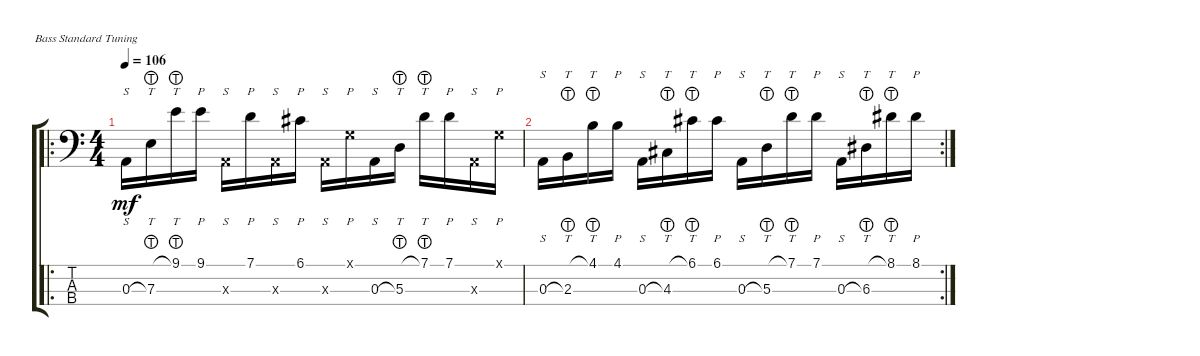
\defaultSystemsLayout 4
\bracketExtendMode groupsimilarinstruments
\firstSystemTrackNameOrientation horizontal
\otherSystemsTrackNameOrientation horizontal
\track "" {instrument electricbassfinger}
\staff {score tabs}
\tuning (G2 D2 A1 E1)
\ro
\ts (4 4)
\tempo 106
\clef f4
\ks c
0.3.16{s dy mf instrument electricbassfinger} 7.3{lht}.16{tt} 9.1{lht}.16{tt} 9.1.16{p} 0.3{x}.16{s} 7.1.16{p} 0.3{x}.16{s} 6.1.16{p} 0.3{x}.16{s} 0.1{x}.16{p} 0.3.16{s} 5.3{lht}.16{tt} 7.1{lht}.16{tt} 7.1.16{p} 0.3{x}.16{s} 0.1{x}.16{p} |
\rc 2
0.3.16{s} 2.3{lht}.16{tt} 4.1{lht}.16{tt} 4.1.16{p} 0.3.16{s} 4.3{lht}.16{tt} 6.1{lht}.16{tt} 6.1.16{p} 0.3.16{s} 5.3{lht}.16{tt} 7.1{lht}.16{tt} 7.1.16{p} 0.3.16{s} 6.3{lht}.16{tt} 8.1{lht}.16{tt} 8.1.16{p}
